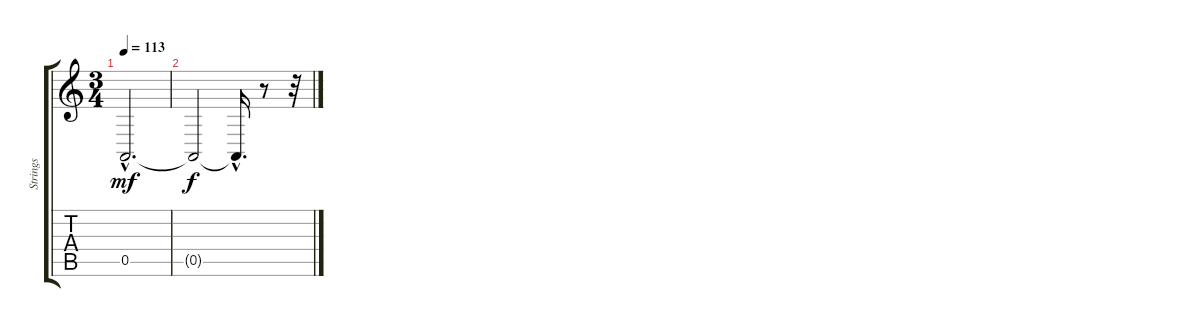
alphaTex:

\track ("Strings" "Strings") {instrument stringensemble1}
\staff {score tabs}
\tuning (E4 B3 G3 D3 A2 E2) {hide}
\ts (3 4)
\tempo 113
\clef g2
\ks c
0.5{hac}.2{d dy mf} |
0.5{t}.2{dy f} 0.5{hac t}.16{d} r.8 r.32
